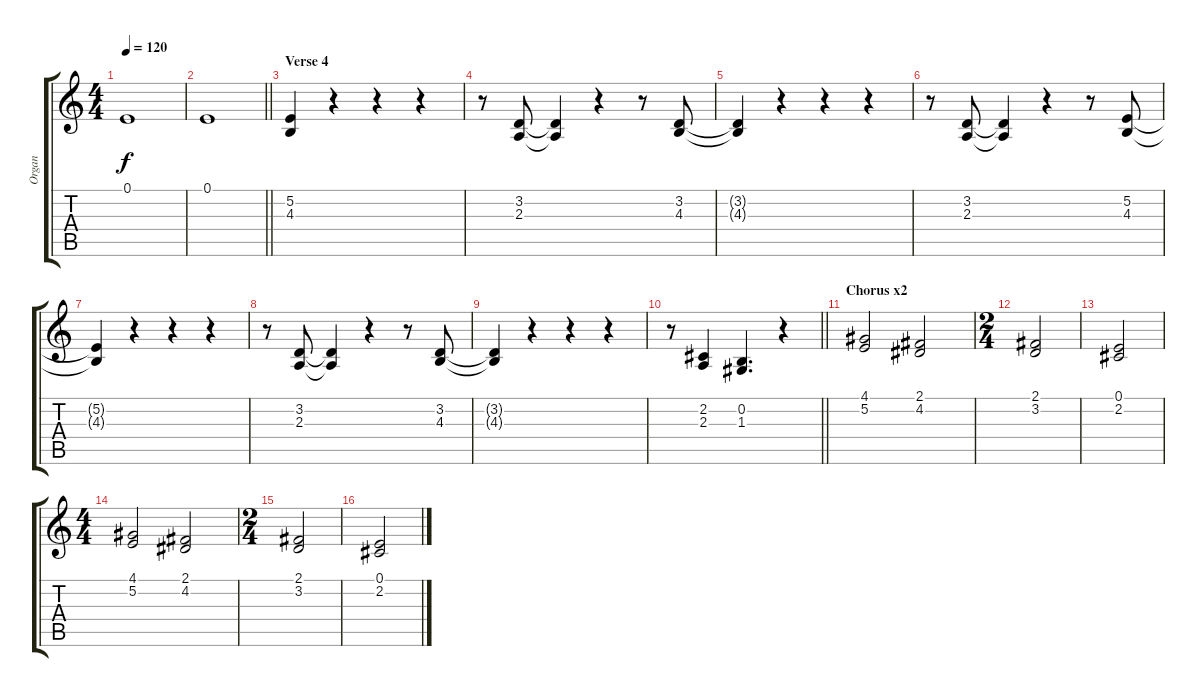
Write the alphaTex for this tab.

\track ("Organ" "Organ") {instrument drawbarorgan}
\staff {score tabs}
\tuning (E4 B3 G3 D3 A2 E2) {hide}
\ts (4 4)
\tempo 120
\clef g2
\ks c
0.1.1{dy f} |
\barLineRight lightlight
0.1.1 |
\section ("" "Verse 4")
(5.2 4.3).4 r.4 r.4 r.4 |
r.8 (3.2 2.3).8 (3.2{t} 2.3{t}).4 r.4 r.8 (3.2 4.3).8 |
(3.2{t} 4.3{t}).4 r.4 r.4 r.4 |
r.8 (3.2 2.3).8 (3.2{t} 2.3{t}).4 r.4 r.8 (5.2 4.3).8 |
(5.2{t} 4.3{t}).4 r.4 r.4 r.4 |
r.8 (3.2 2.3).8 (3.2{t} 2.3{t}).4 r.4 r.8 (3.2 4.3).8 |
(3.2{t} 4.3{t}).4 r.4 r.4 r.4 |
\barLineRight lightlight
r.8 (2.2 2.3).4 (0.2 1.3).4{d} r.4 |
\section ("" "Chorus x2")
(4.1 5.2).2 (2.1 4.2).2 |
\ts (2 4)
(2.1 3.2).2 |
(0.1 2.2).2 |
\ts (4 4)
(4.1 5.2).2 (2.1 4.2).2 |
\ts (2 4)
(2.1 3.2).2 |
(0.1 2.2).2
